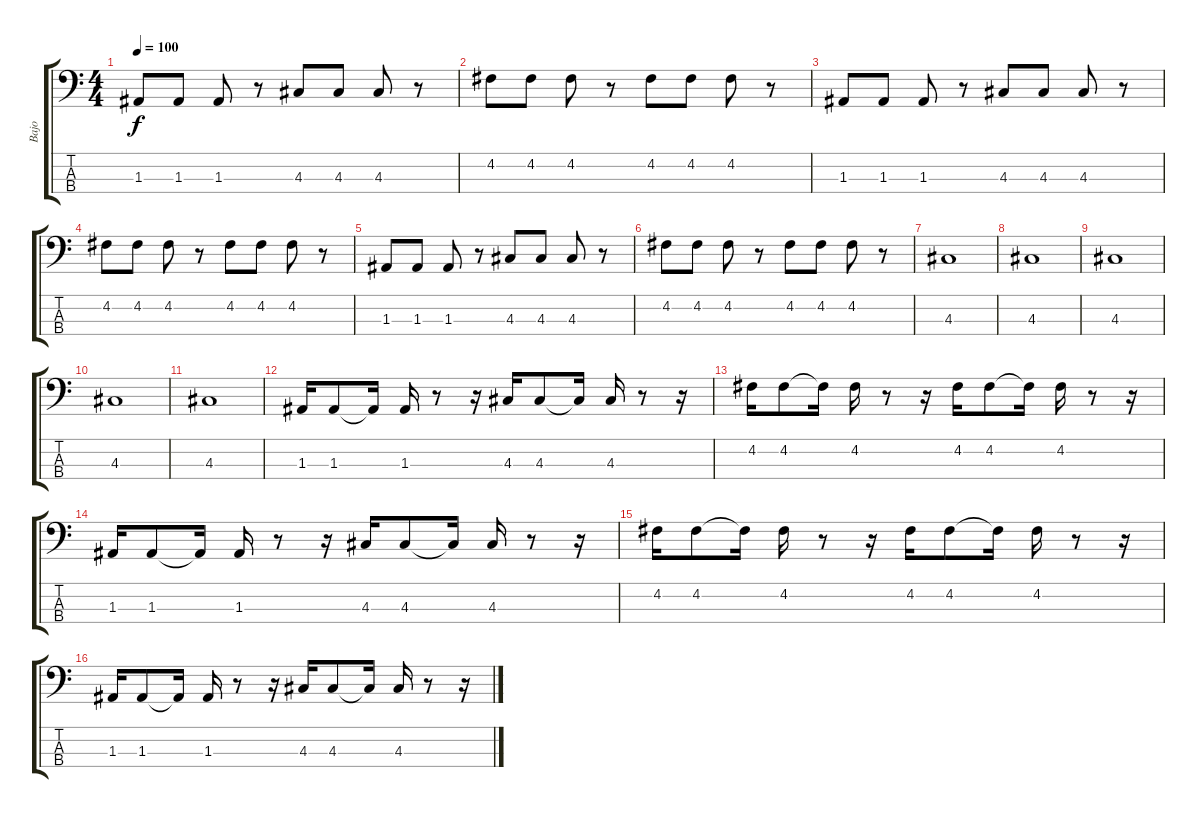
\track ("Bajo" "Bajo") {instrument electricbassfinger}
\staff {score tabs}
\tuning (G2 D2 A1 E1) {hide}
\ts (4 4)
\tempo 100
\clef f4
\ks c
1.3.8{dy f} 1.3.8 1.3.8 r.8 4.3.8 4.3.8 4.3.8 r.8 |
4.2.8 4.2.8 4.2.8 r.8 4.2.8 4.2.8 4.2.8 r.8 |
1.3.8 1.3.8 1.3.8 r.8 4.3.8 4.3.8 4.3.8 r.8 |
4.2.8 4.2.8 4.2.8 r.8 4.2.8 4.2.8 4.2.8 r.8 |
1.3.8 1.3.8 1.3.8 r.8 4.3.8 4.3.8 4.3.8 r.8 |
4.2.8 4.2.8 4.2.8 r.8 4.2.8 4.2.8 4.2.8 r.8 |
4.3.1 |
4.3.1 |
4.3.1 |
4.3.1 |
4.3.1 |
1.3.16 1.3.8 1.3{t}.16 1.3.16 r.8 r.16 4.3.16 4.3.8 4.3{t}.16 4.3.16 r.8 r.16 |
4.2.16 4.2.8 4.2{t}.16 4.2.16 r.8 r.16 4.2.16 4.2.8 4.2{t}.16 4.2.16 r.8 r.16 |
1.3.16 1.3.8 1.3{t}.16 1.3.16 r.8 r.16 4.3.16 4.3.8 4.3{t}.16 4.3.16 r.8 r.16 |
4.2.16 4.2.8 4.2{t}.16 4.2.16 r.8 r.16 4.2.16 4.2.8 4.2{t}.16 4.2.16 r.8 r.16 |
1.3.16 1.3.8 1.3{t}.16 1.3.16 r.8 r.16 4.3.16 4.3.8 4.3{t}.16 4.3.16 r.8 r.16
